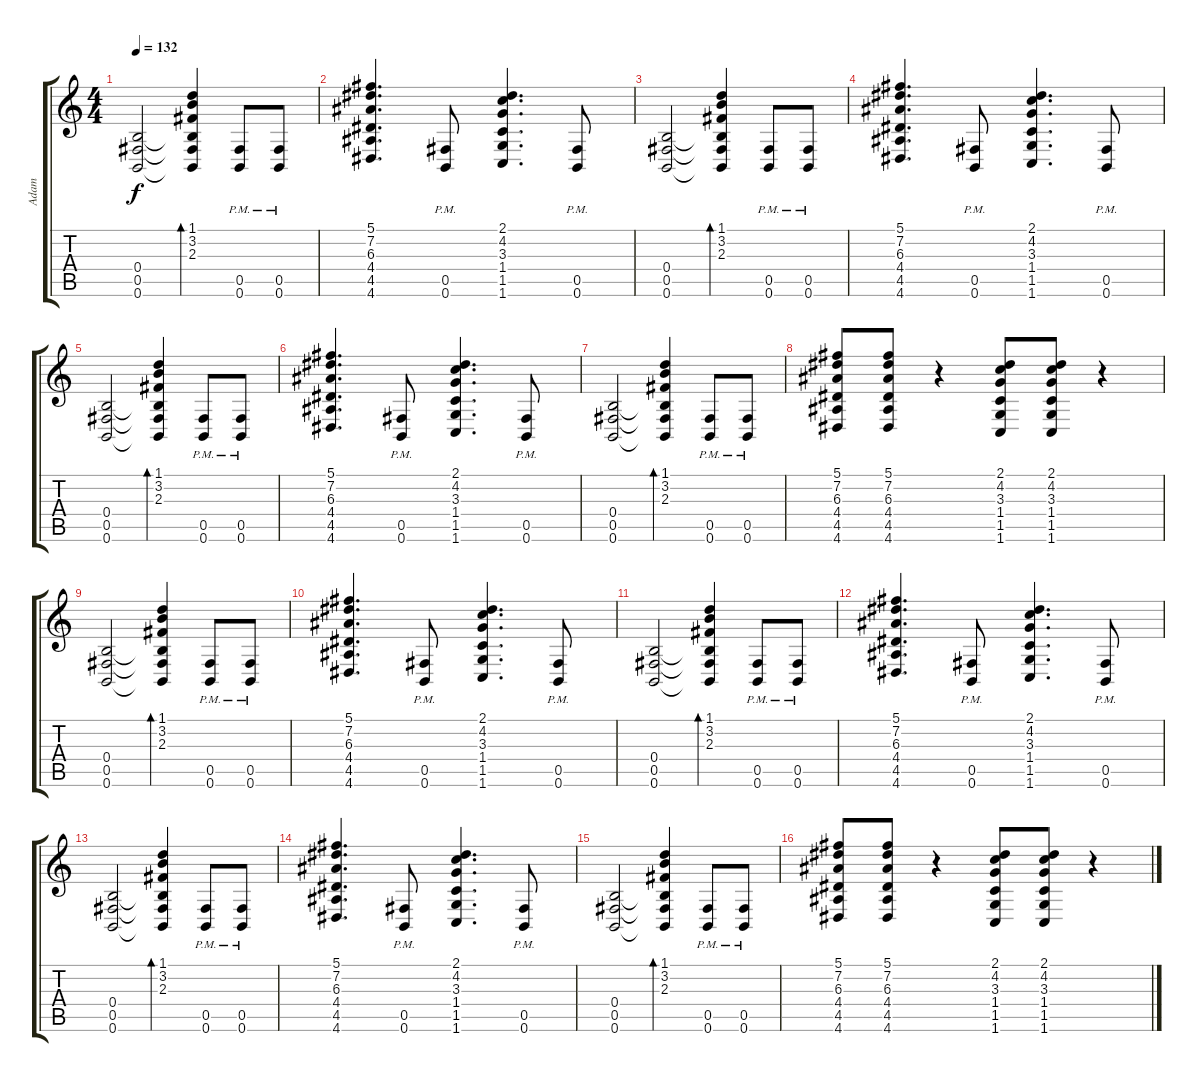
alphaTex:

\track ("Adam" "Adam") {instrument distortionguitar}
\staff {score tabs}
\tuning (Db4 Ab3 E3 B2 Gb2 B1) {hide}
\ts (4 4)
\tempo 132
\clef g2
\ks c
(0.4 0.5 0.6).2{dy f} (1.1 3.2 2.3 0.4{t} 0.5{t} 0.6{t}).4{bd 240} (0.5{pm} 0.6{pm}).8 (0.5{pm} 0.6{pm}).8 |
(5.1 7.2 6.3 4.4 4.5 4.6).4{d} (0.5{pm} 0.6{pm}).8 (2.1 4.2 3.3 1.4 1.5 1.6).4{d} (0.5{pm} 0.6{pm}).8 |
(0.4 0.5 0.6).2 (1.1 3.2 2.3 0.4{t} 0.5{t} 0.6{t}).4{bd 240} (0.5{pm} 0.6{pm}).8 (0.5{pm} 0.6{pm}).8 |
(5.1 7.2 6.3 4.4 4.5 4.6).4{d} (0.5{pm} 0.6{pm}).8 (2.1 4.2 3.3 1.4 1.5 1.6).4{d} (0.5{pm} 0.6{pm}).8 |
(0.4 0.5 0.6).2 (1.1 3.2 2.3 0.4{t} 0.5{t} 0.6{t}).4{bd 240} (0.5{pm} 0.6{pm}).8 (0.5{pm} 0.6{pm}).8 |
(5.1 7.2 6.3 4.4 4.5 4.6).4{d} (0.5{pm} 0.6{pm}).8 (2.1 4.2 3.3 1.4 1.5 1.6).4{d} (0.5{pm} 0.6{pm}).8 |
(0.4 0.5 0.6).2 (1.1 3.2 2.3 0.4{t} 0.5{t} 0.6{t}).4{bd 240} (0.5{pm} 0.6{pm}).8 (0.5{pm} 0.6{pm}).8 |
(5.1 7.2 6.3 4.4 4.5 4.6).8 (5.1 7.2 6.3 4.4 4.5 4.6).8 r.4 (2.1 4.2 3.3 1.4 1.5 1.6).8 (2.1 4.2 3.3 1.4 1.5 1.6).8 r.4 |
(0.4 0.5 0.6).2 (1.1 3.2 2.3 0.4{t} 0.5{t} 0.6{t}).4{bd 240} (0.5{pm} 0.6{pm}).8 (0.5{pm} 0.6{pm}).8 |
(5.1 7.2 6.3 4.4 4.5 4.6).4{d} (0.5{pm} 0.6{pm}).8 (2.1 4.2 3.3 1.4 1.5 1.6).4{d} (0.5{pm} 0.6{pm}).8 |
(0.4 0.5 0.6).2 (1.1 3.2 2.3 0.4{t} 0.5{t} 0.6{t}).4{bd 240} (0.5{pm} 0.6{pm}).8 (0.5{pm} 0.6{pm}).8 |
(5.1 7.2 6.3 4.4 4.5 4.6).4{d} (0.5{pm} 0.6{pm}).8 (2.1 4.2 3.3 1.4 1.5 1.6).4{d} (0.5{pm} 0.6{pm}).8 |
(0.4 0.5 0.6).2 (1.1 3.2 2.3 0.4{t} 0.5{t} 0.6{t}).4{bd 240} (0.5{pm} 0.6{pm}).8 (0.5{pm} 0.6{pm}).8 |
(5.1 7.2 6.3 4.4 4.5 4.6).4{d} (0.5{pm} 0.6{pm}).8 (2.1 4.2 3.3 1.4 1.5 1.6).4{d} (0.5{pm} 0.6{pm}).8 |
(0.4 0.5 0.6).2 (1.1 3.2 2.3 0.4{t} 0.5{t} 0.6{t}).4{bd 240} (0.5{pm} 0.6{pm}).8 (0.5{pm} 0.6{pm}).8 |
(5.1 7.2 6.3 4.4 4.5 4.6).8 (5.1 7.2 6.3 4.4 4.5 4.6).8 r.4 (2.1 4.2 3.3 1.4 1.5 1.6).8 (2.1 4.2 3.3 1.4 1.5 1.6).8 r.4
